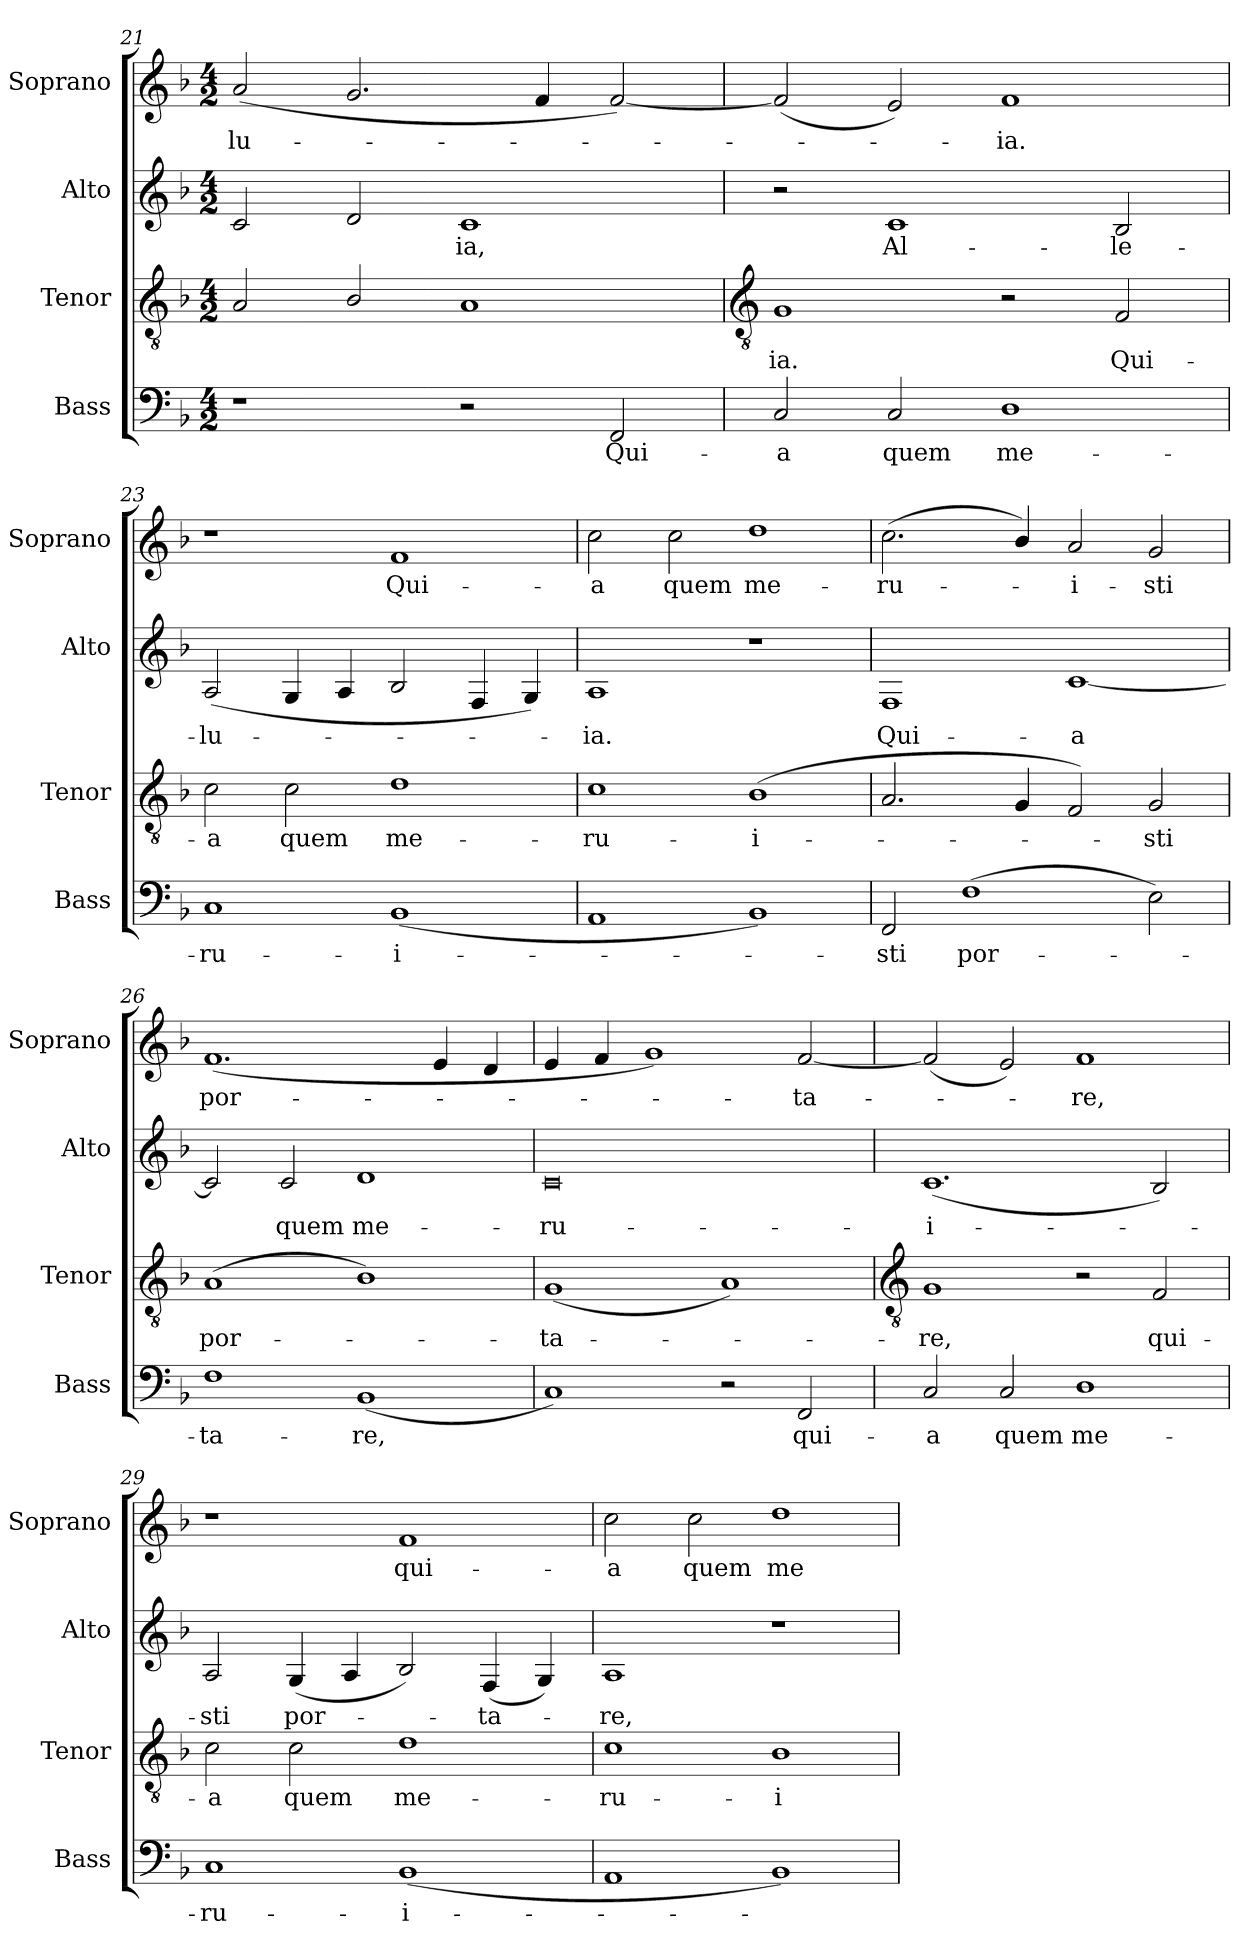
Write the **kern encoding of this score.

**kern	**text	**kern	**text	**kern	**text	**kern	**text
*part4	*part4	*part3	*part3	*part2	*part2	*part1	*part1
*staff4	*staff4	*staff3	*staff3	*staff2	*staff2	*staff1	*staff1
*I"Bass	*	*I"Tenor	*	*I"Alto	*	*I"Soprano	*
*I'Bass	*	*I'Tenor	*	*I'Alto	*	*I'Soprano	*
*clefF4	*	*clefGv2	*	*clefG2	*	*clefG2	*
*k[b-]	*	*k[b-]	*	*k[b-]	*	*k[b-]	*
*F:	*	*F:	*	*F:	*	*F:	*
*M4/2	*	*M4/2	*	*M4/2	*	*M4/2	*
=21	=21	=21	=21	=21	=21	=21	=21
!	!	!	!	!	!	!	!LO:LY:b
1r	.	2A	.	2c	.	(<2a	-lu-
.	.	2B-/	.	2d	.	2.g	.
!	!	!	!	!	!LO:LY:b	!	!
2r	.	1A	.	1c	ia,	.	.
.	.	.	.	.	.	4f	.
!	!LO:LY:b	!	!	!	!	!	!
2FF	Qui-	.	.	.	.	[2f)	.
!!LO:LB:g=z
=22	=22	=22	=22	=22	=22	=22	=22
*	*	*clefGv2	*	*	*	*	*
!	!LO:LY:b	!	!LO:LY:b	!	!	!	!
2C	-a	1G	ia.	2r	.	(<2f]	.
!	!LO:LY:b	!	!	!	!LO:LY:b	!	!
2C	quem	.	.	1c	Al-	2e)	.
!	!LO:LY:b	!	!	!	!	!	!LO:LY:b
1D	me-	2r	.	.	.	1f	ia.
!	!	!	!LO:LY:b	!	!LO:LY:b	!	!
.	.	2F	Qui-	2B-	-le-	.	.
=23	=23	=23	=23	=23	=23	=23	=23
!	!LO:LY:b	!	!LO:LY:b	!	!LO:LY:b	!	!
1C	-ru-	2c	-a	(<2A	-lu-	1r	.
!	!	!	!LO:LY:b	!	!	!	!
.	.	2c	quem	4G	.	.	.
.	.	.	.	4A	.	.	.
!	!LO:LY:b	!	!LO:LY:b	!	!	!	!LO:LY:b
(<1BB-	-i-	1d	me-	2B-	.	1f	Qui-
.	.	.	.	4F	.	.	.
.	.	.	.	4G)	.	.	.
=24	=24	=24	=24	=24	=24	=24	=24
!	!	!	!LO:LY:b	!	!LO:LY:b	!	!LO:LY:b
1AA	.	1c	-ru-	1A	ia.	2cc	-a
!	!	!	!	!	!	!	!LO:LY:b
.	.	.	.	.	.	2cc	quem
!	!	!	!LO:LY:b	!	!	!	!LO:LY:b
1BB-)	.	(<1B-	-i-	1r	.	1dd	me-
=25	=25	=25	=25	=25	=25	=25	=25
!	!LO:LY:b	!	!	!	!LO:LY:b	!	!LO:LY:b
2FF	sti	2.A	.	1F	Qui-	(<2.cc	-ru-
!	!LO:LY:b	!	!	!	!	!	!
(>1F	por-	.	.	.	.	.	.
.	.	4G	.	.	.	4b-/)	.
!	!	!	!	!	!LO:LY:b	!	!LO:LY:b
.	.	2F)	.	[1c	-a	2a	i-
!	!	!	!LO:LY:b	!	!	!	!LO:LY:b
2E)	.	2G	sti	.	.	2g	-sti
=26	=26	=26	=26	=26	=26	=26	=26
!	!LO:LY:b	!	!LO:LY:b	!	!	!	!LO:LY:b
1F	ta-	(<1A	por-	2c]	.	(<1.f	por-
!	!	!	!	!	!LO:LY:b	!	!
.	.	.	.	2c	quem	.	.
!	!LO:LY:b	!	!	!	!LO:LY:b	!	!
(<1BB-	-re,	1B-)	.	1d	me-	.	.
.	.	.	.	.	.	4e	.
.	.	.	.	.	.	4d	.
=27	=27	=27	=27	=27	=27	=27	=27
!	!	!	!LO:LY:b	!	!LO:LY:b	!	!
1C)	.	(<1G	ta-	0c	-ru-	4e	.
.	.	.	.	.	.	4f	.
.	.	.	.	.	.	1g)	.
2r	.	1A)	.	.	.	.	.
!	!LO:LY:b	!	!	!	!	!	!LO:LY:b
2FF	qui-	.	.	.	.	[2f	ta-
!!LO:LB:g=z
=28	=28	=28	=28	=28	=28	=28	=28
*	*	*clefGv2	*	*	*	*	*
!	!LO:LY:b	!	!LO:LY:b	!	!LO:LY:b	!	!
2C	-a	1G	re,	(<1.c	-i-	(<2f]	.
!	!LO:LY:b	!	!	!	!	!	!
2C	quem	.	.	.	.	2e)	.
!	!LO:LY:b	!	!	!	!	!	!LO:LY:b
1D	me-	2r	.	.	.	1f	re,
!	!	!	!LO:LY:b	!	!	!	!
.	.	2F	qui-	2B-)	.	.	.
=29	=29	=29	=29	=29	=29	=29	=29
!	!LO:LY:b	!	!LO:LY:b	!	!LO:LY:b	!	!
1C	-ru-	2c	-a	2A	sti	1r	.
!	!	!	!LO:LY:b	!	!LO:LY:b	!	!
.	.	2c	quem	(<4G	por-	.	.
.	.	.	.	4A	.	.	.
!	!LO:LY:b	!	!LO:LY:b	!	!	!	!LO:LY:b
(<1BB-	-i-	1d	me-	2B-)	.	1f	qui-
!	!	!	!	!	!LO:LY:b	!	!
.	.	.	.	(<4F	ta-	.	.
.	.	.	.	4G)	.	.	.
=30	=30	=30	=30	=30	=30	=30	=30
!	!	!	!LO:LY:b	!	!LO:LY:b	!	!LO:LY:b
1AA	.	1c	-ru-	1A	re,	2cc	-a
!	!	!	!	!	!	!	!LO:LY:b
.	.	.	.	.	.	2cc	quem
!	!	!	!LO:LY:b	!	!	!	!LO:LY:b
1BB-)	.	1B-	-i-	1r	.	1dd	me-
=	=	=	=	=	=	=	=
*-	*-	*-	*-	*-	*-	*-	*-
